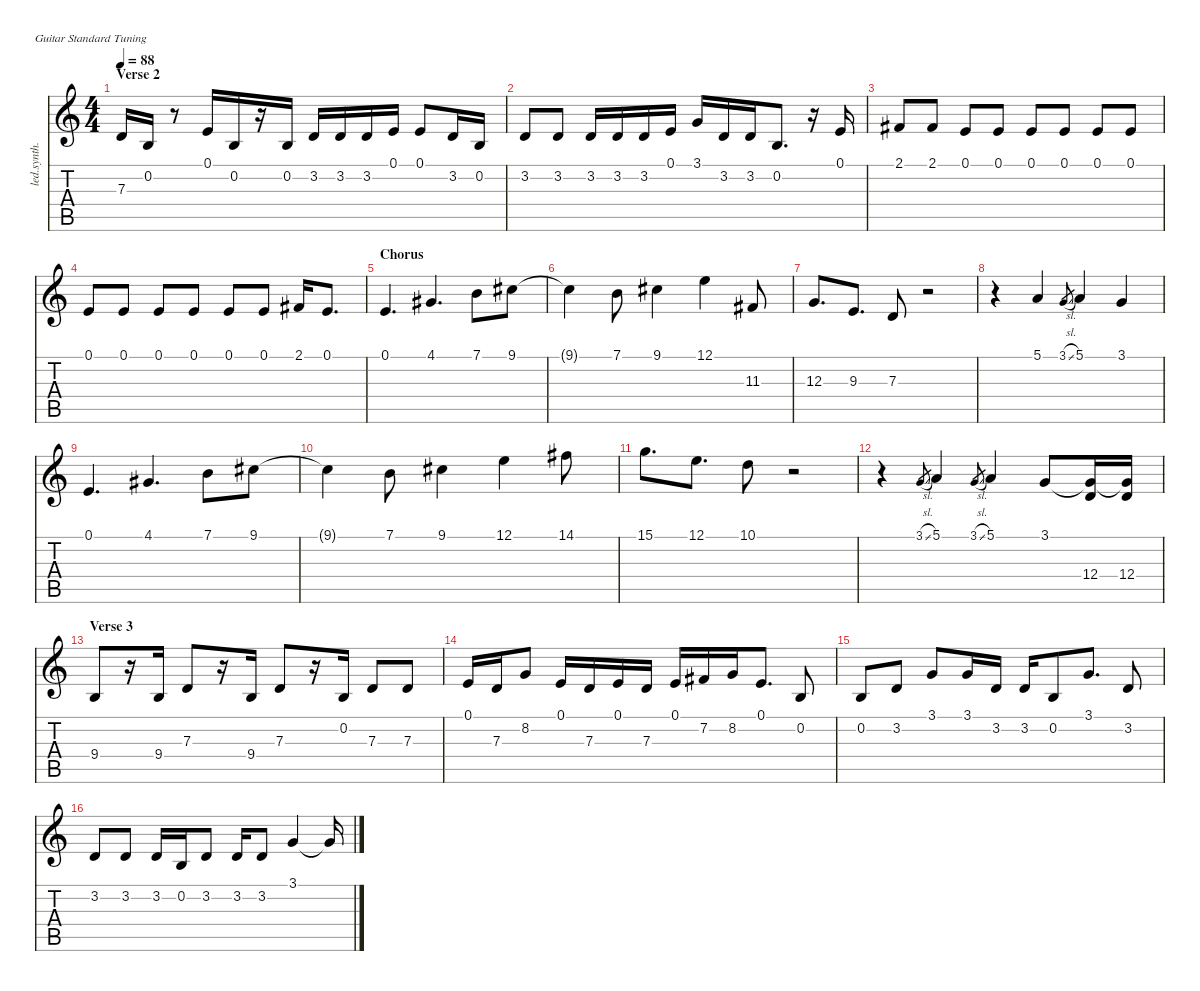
\defaultSystemsLayout 4
\hideDynamics
\bracketExtendMode nobrackets
\otherSystemsTrackNameOrientation horizontal
\track ("Voice" "led.synth.") {instrument lead2sawtooth}
\staff {score tabs}
\tuning (E4 B3 G3 D3 A2 E2)
\ts (4 4)
\section ("" "Verse 2")
\tempo 88
\clef g2
\ks c
7.3.16{dy f} 0.2.16 r.8 0.1.16 0.2.16 r.16 0.2.16 3.2.16 3.2.16 3.2.16 0.1.16 0.1.8 3.2.16 0.2.16 |
3.2.8 3.2.8 3.2.16 3.2.16 3.2.16 0.1.16 3.1.16 3.2.16 3.2.16 0.2.8{d} r.16 0.1.16 |
2.1{acc #}.8 2.1{acc #}.8 0.1.8 0.1.8 0.1.8 0.1.8 0.1.8 0.1.8 |
0.1.8 0.1.8 0.1.8 0.1.8 0.1.8 0.1.8 2.1{acc #}.16 0.1.8{d} |
\section ("" "Chorus")
0.1.4{d} 4.1{acc #}.4{d} 7.1.8 9.1{acc #}.8 |
9.1{t acc #}.4 7.1.8 9.1{acc #}.4 12.1.4 11.3{acc #}.8 |
12.3.8{d} 9.3.8{d} 7.3.8 r.2 |
r.4 5.1.4 3.1{sl}.8{gr dy mf} 5.1.4{dy f} 3.1.4 |
0.1.4{d} 4.1{acc #}.4{d} 7.1.8 9.1{acc #}.8 |
9.1{t acc #}.4 7.1.8 9.1{acc #}.4 12.1.4 14.1{acc #}.8 |
15.1.8{d} 12.1.8{d} 10.1.8 r.2 |
r.4 3.1{sl}.8{gr dy mf} 5.1.4{dy f} 3.1{sl}.8{gr dy mf} 5.1.4{dy f} 3.1.8 (12.4 3.1{t}).16 (3.1{t} 12.4).16 |
\section ("" "Verse 3")
9.4.8 r.16 9.4.16 7.3.8 r.16 9.4.16 7.3.8 r.16 0.2.16 7.3.8 7.3.8 |
0.1.16 7.3.16 8.2.8 0.1.16 7.3.16 0.1.16 7.3.16 0.1.16 7.2{acc #}.16 8.2.16 0.1.8{d} 0.2.8 |
0.2.8 3.2.8 3.1.8 3.1.16 3.2.16 3.2.16 0.2.8 3.1.8{d} 3.2.8 |
3.2.8 3.2.8 3.2.16 0.2.16 3.2.8 3.2.16 3.2.8 3.1.4 3.1{t}.16
